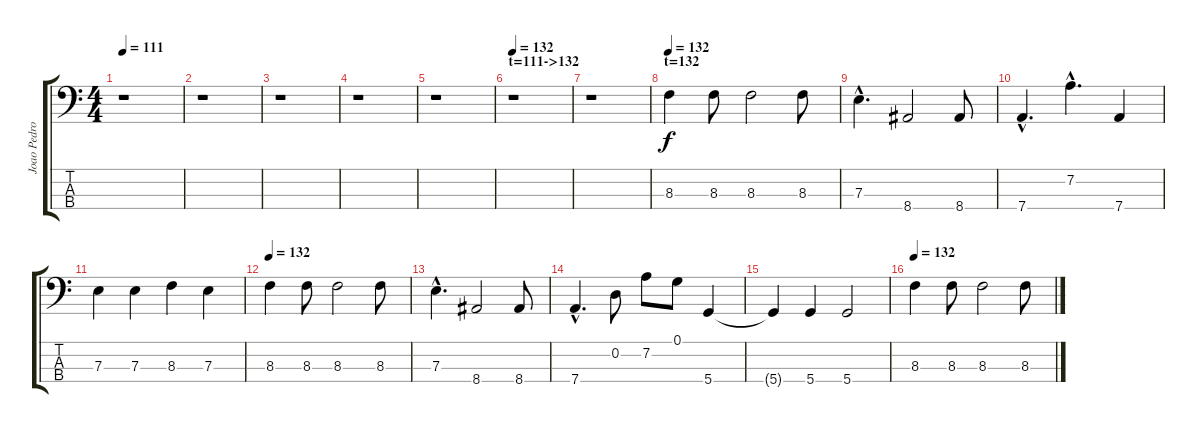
\track ("Joao Pedro - Bass" "Joao Pedro") {instrument electricbasspick}
\staff {score tabs}
\tuning (G2 D2 A1 D1) {hide}
\ts (4 4)
\tempo 111
\clef f4
\ks c
r.1{dy f} |
r.1 |
r.1 |
r.1 |
r.1 |
\section ("" "t=111->132")
\tempo 132
r.1 |
r.1 |
\section ("" "t=132")
\tempo 132
8.3.4{volume 16 balance 8 instrument electricbasspick} 8.3.8 8.3.2 8.3.8 |
7.3{hac}.4{d} 8.4.2 8.4.8 |
7.4{hac}.4{d} 7.2{hac}.4{d} 7.4.4 |
7.3.4 7.3.4 8.3.4 7.3.4 |
\tempo 132
8.3.4 8.3.8 8.3.2 8.3.8 |
7.3{hac}.4{d} 8.4.2 8.4.8 |
7.4{hac}.4{d} 0.2.8 7.2.8 0.1.8 5.4.4 |
5.4{t}.4 5.4.4 5.4.2 |
\section ("" "")
\tempo 132
8.3.4{volume 16 balance 8 instrument electricbasspick} 8.3.8 8.3.2 8.3.8
